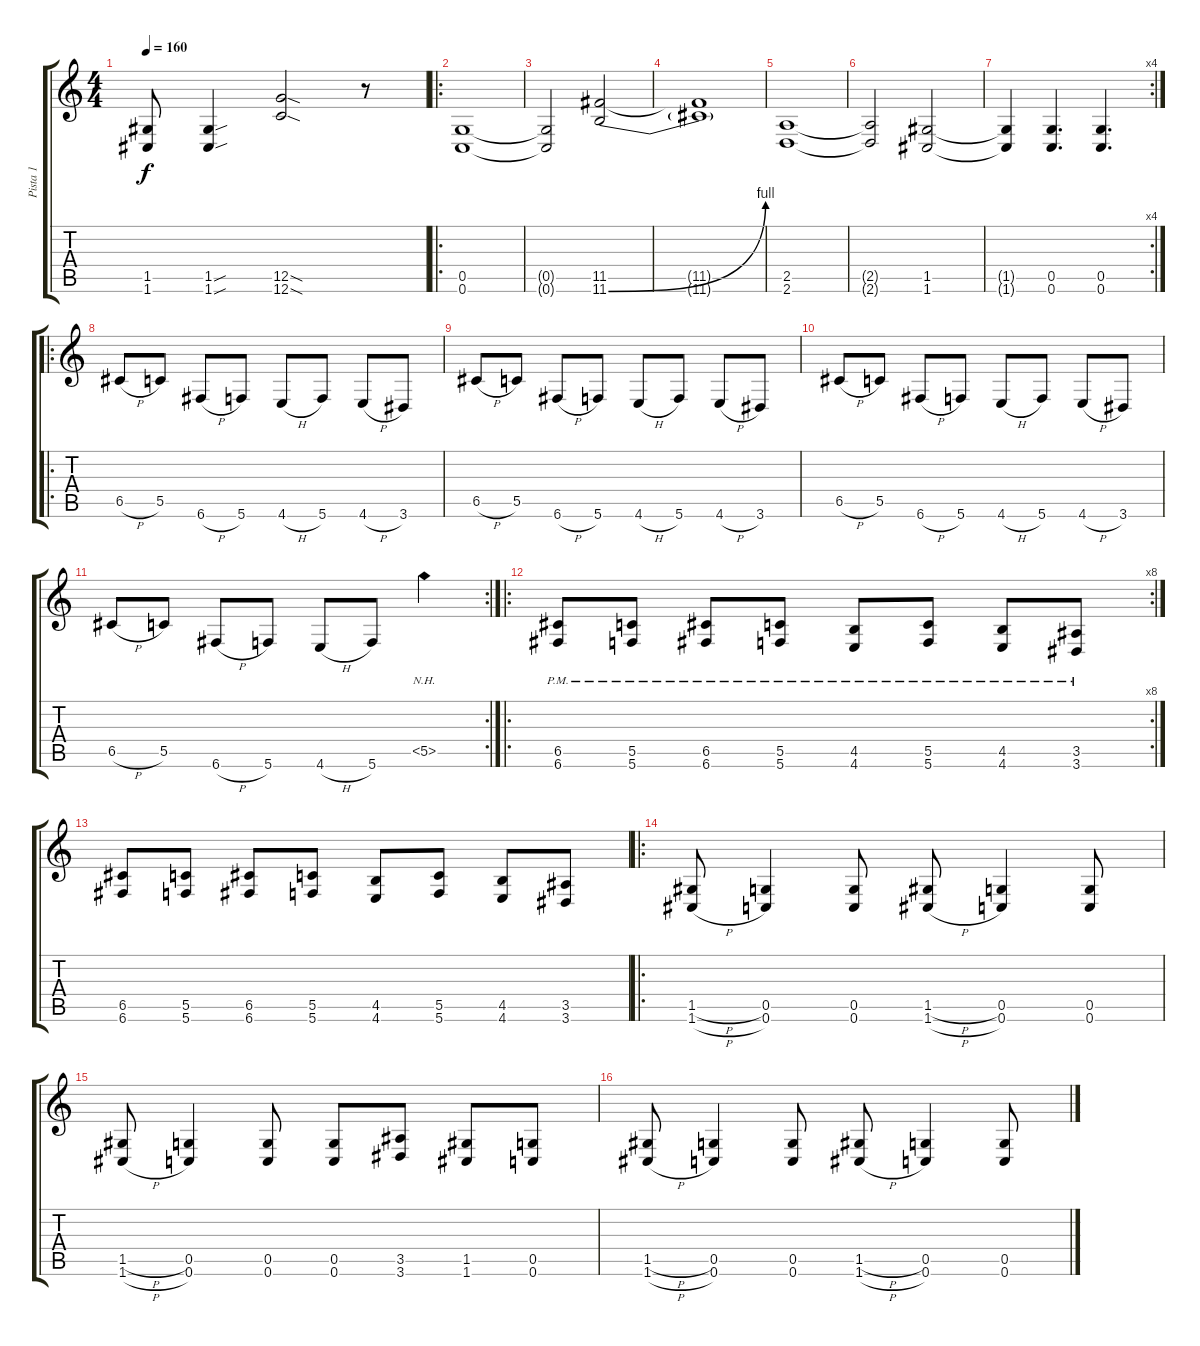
\track ("Pista 1" "Pista 1") {instrument distortionguitar}
\staff {score tabs}
\tuning (D4 A3 F3 C3 G2 C2) {hide}
\ts (4 4)
\tempo 160
\clef g2
\ks c
(1.5{t} 1.6{t}).8{dy f} (1.5{sou} 1.6{sou}).4 (12.5{sod} 12.6{sod}).2 r.8 |
\ro
(0.5 0.6).1 |
(0.5{t} 0.6{t}).2 (11.5 11.6{be (bend 0 0 60 4)}).2 |
(11.5{t} 11.6{t}).1 |
(2.5 2.6).1 |
(2.5{t} 2.6{t}).2 (1.5 1.6).2 |
\rc 4
(1.5{t} 1.6{t}).4 (0.5 0.6).4{d} (0.5 0.6).4{d} |
\ro
6.5{h}.8 5.5.8 6.6{h}.8 5.6.8 4.6{h}.8 5.6.8 4.6{h}.8 3.6.8 |
6.5{h}.8 5.5.8 6.6{h}.8 5.6.8 4.6{h}.8 5.6.8 4.6{h}.8 3.6.8 |
6.5{h}.8 5.5.8 6.6{h}.8 5.6.8 4.6{h}.8 5.6.8 4.6{h}.8 3.6.8 |
\rc 2
6.5{h}.8 5.5.8 6.6{h}.8 5.6.8 4.6{h}.8 5.6.8 5.5{nh}.4 |
\ro
\rc 8
(6.5{pm} 6.6{pm}).8 (5.5{pm} 5.6{pm}).8 (6.5{pm} 6.6{pm}).8 (5.5{pm} 5.6{pm}).8 (4.5{pm} 4.6{pm}).8 (5.5{pm} 5.6{pm}).8 (4.5{pm} 4.6{pm}).8 (3.5{pm} 3.6{pm}).8 |
(6.5 6.6).8{volume 9} (5.5 5.6).8 (6.5 6.6).8 (5.5 5.6).8 (4.5 4.6).8 (5.5 5.6).8 (4.5 4.6).8 (3.5 3.6).8 |
\ro
(1.5{h} 1.6{h}).8{volume 16} (0.5 0.6).4 (0.5 0.6).8 (1.5{h} 1.6{h}).8 (0.5 0.6).4 (0.5 0.6).8 |
(1.5{h} 1.6{h}).8 (0.5 0.6).4 (0.5 0.6).8 (0.5 0.6).8 (3.5 3.6).8 (1.5 1.6).8 (0.5 0.6).8 |
(1.5{h} 1.6{h}).8 (0.5 0.6).4 (0.5 0.6).8 (1.5{h} 1.6{h}).8 (0.5 0.6).4 (0.5 0.6).8
